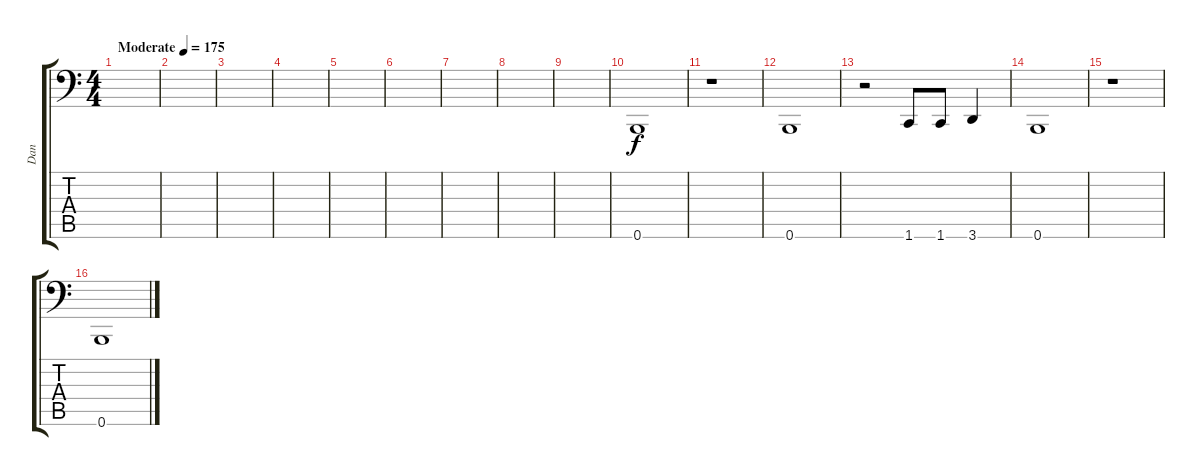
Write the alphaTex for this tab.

\track ("Dan" "Dan") {instrument slapbass1}
\staff {score tabs}
\tuning (Db3 Ab2 E2 B1 Gb1 B0) {hide}
\ts (4 4)
\tempo (175 "Moderate")
\clef f4
\ks c
|
|
|
|
|
|
|
|
|
0.6.1 |
r.1 |
0.6.1 |
r.2 1.6.8 1.6.8 3.6.4 |
0.6.1 |
r.1 |
0.6.1
